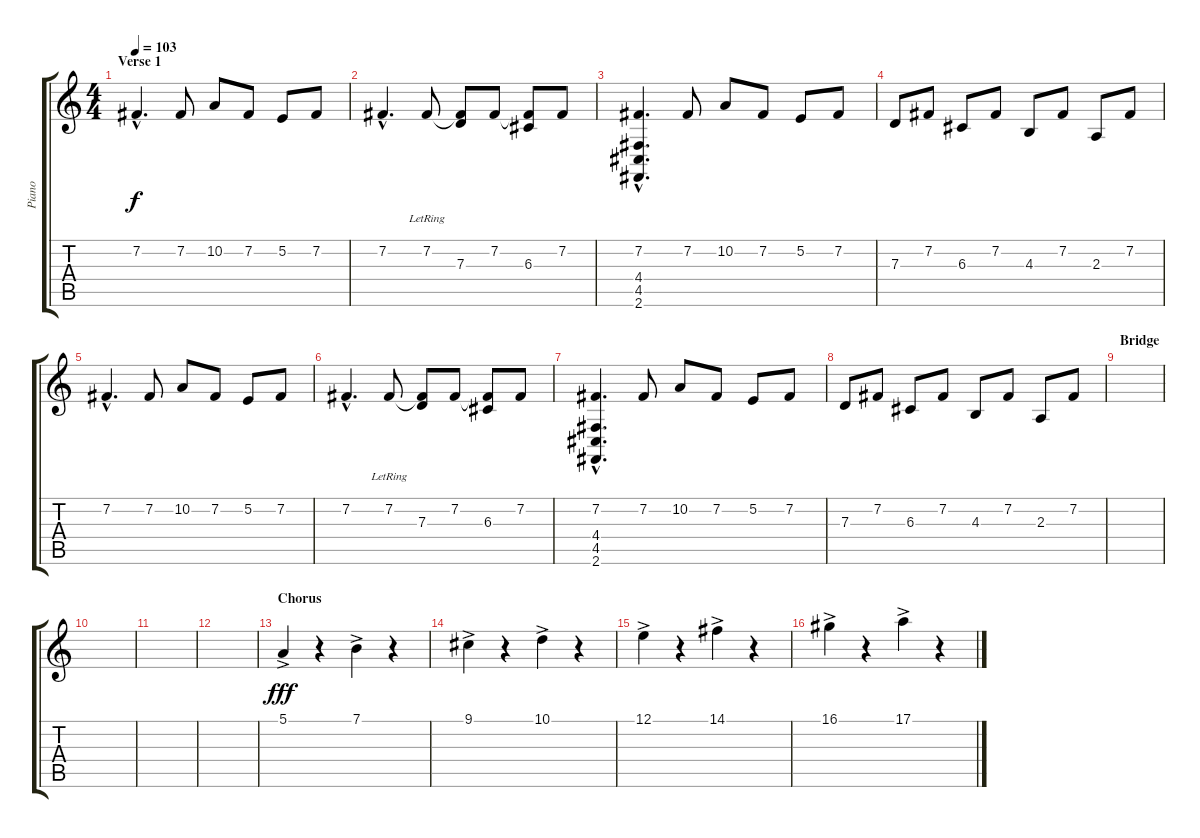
\track ("Piano" "Piano") {instrument acousticgrandpiano}
\staff {score tabs}
\tuning (E4 B3 G3 D3 A2 E2) {hide}
\ts (4 4)
\section ("" "Verse 1")
\tempo 103
\clef g2
\ks c
7.2{hac}.4{d dy f} 7.2.8 10.2.8 7.2.8 5.2.8 7.2.8 |
7.2{hac}.4{d} 7.2{lr}.8 (7.2{t} 7.3).8 7.2.8 (7.2{t} 6.3).8 7.2.8 |
(7.2{hac} 4.4 4.5{hac} 2.6{hac}).4{d} 7.2.8 10.2.8 7.2.8 5.2.8 7.2.8 |
7.3.8 7.2.8 6.3.8 7.2.8 4.3.8 7.2.8 2.3.8 7.2.8 |
7.2{hac}.4{d} 7.2.8 10.2.8 7.2.8 5.2.8 7.2.8 |
7.2{hac}.4{d} 7.2{lr}.8 (7.2{t} 7.3).8 7.2.8 (7.2{t} 6.3).8 7.2.8 |
(7.2{hac} 4.4 4.5{hac} 2.6{hac}).4{d} 7.2.8 10.2.8 7.2.8 5.2.8 7.2.8 |
7.3.8 7.2.8 6.3.8 7.2.8 4.3.8 7.2.8 2.3.8 7.2.8 |
\section ("" "Bridge")
|
|
|
|
\section ("" "Chorus")
5.1{ac}.4{dy fff volume 14} r.4 7.1{ac}.4 r.4 |
9.1{ac}.4{volume 14} r.4 10.1{ac}.4 r.4 |
12.1{ac}.4{volume 14} r.4 14.1{ac}.4 r.4 |
16.1{ac}.4{volume 14} r.4 17.1{ac}.4 r.4
